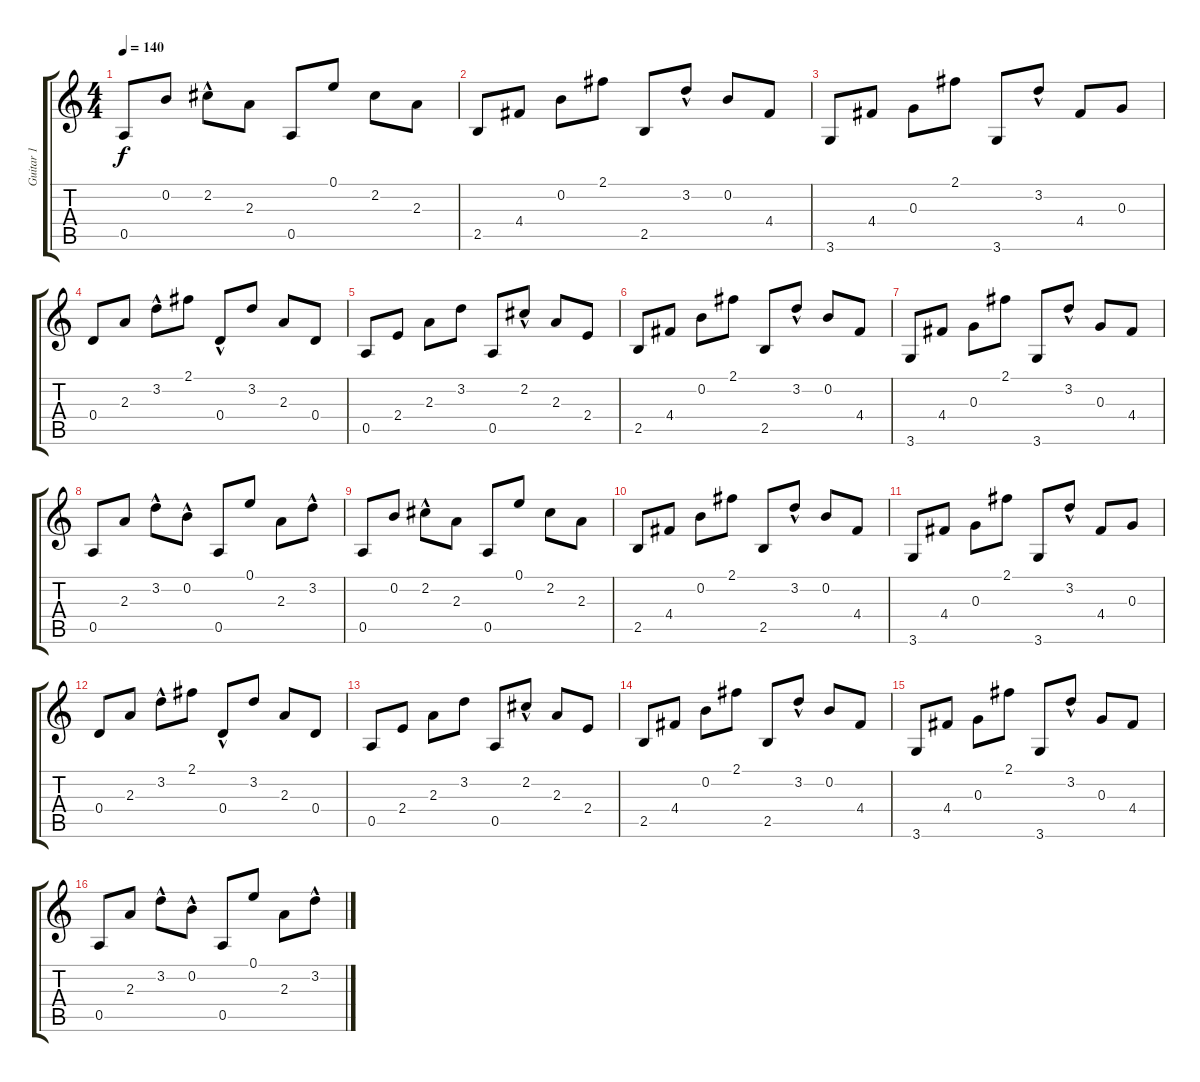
\track ("Guitar 1" "Guitar 1") {instrument acousticguitarsteel}
\staff {score tabs}
\tuning (E4 B3 G3 D3 A2 E2) {hide}
\ts (4 4)
\tempo 140
\clef g2
\ks c
0.5.8{dy f} 0.2.8 2.2{hac}.8 2.3.8 0.5.8 0.1.8 2.2.8 2.3.8 |
2.5.8 4.4.8 0.2.8 2.1.8 2.5.8 3.2{hac}.8 0.2.8 4.4.8 |
3.6.8 4.4.8 0.3.8 2.1.8 3.6.8 3.2{hac}.8 4.4.8 0.3.8 |
0.4.8 2.3.8 3.2{hac}.8 2.1.8 0.4{hac}.8 3.2.8 2.3.8 0.4.8 |
0.5.8 2.4.8 2.3.8 3.2.8 0.5.8 2.2{hac}.8 2.3.8 2.4.8 |
2.5.8 4.4.8 0.2.8 2.1.8 2.5.8 3.2{hac}.8 0.2.8 4.4.8 |
3.6.8 4.4.8 0.3.8 2.1.8 3.6.8 3.2{hac}.8 0.3.8 4.4.8 |
0.5.8 2.3.8 3.2{hac}.8 0.2{hac}.8 0.5.8 0.1.8 2.3.8 3.2{hac}.8 |
0.5.8 0.2.8 2.2{hac}.8 2.3.8 0.5.8 0.1.8 2.2.8 2.3.8 |
2.5.8 4.4.8 0.2.8 2.1.8 2.5.8 3.2{hac}.8 0.2.8 4.4.8 |
3.6.8 4.4.8 0.3.8 2.1.8 3.6.8 3.2{hac}.8 4.4.8 0.3.8 |
0.4.8 2.3.8 3.2{hac}.8 2.1.8 0.4{hac}.8 3.2.8 2.3.8 0.4.8 |
0.5.8 2.4.8 2.3.8 3.2.8 0.5.8 2.2{hac}.8 2.3.8 2.4.8 |
2.5.8 4.4.8 0.2.8 2.1.8 2.5.8 3.2{hac}.8 0.2.8 4.4.8 |
3.6.8 4.4.8 0.3.8 2.1.8 3.6.8 3.2{hac}.8 0.3.8 4.4.8 |
0.5.8 2.3.8 3.2{hac}.8 0.2{hac}.8 0.5.8 0.1.8 2.3.8 3.2{hac}.8
